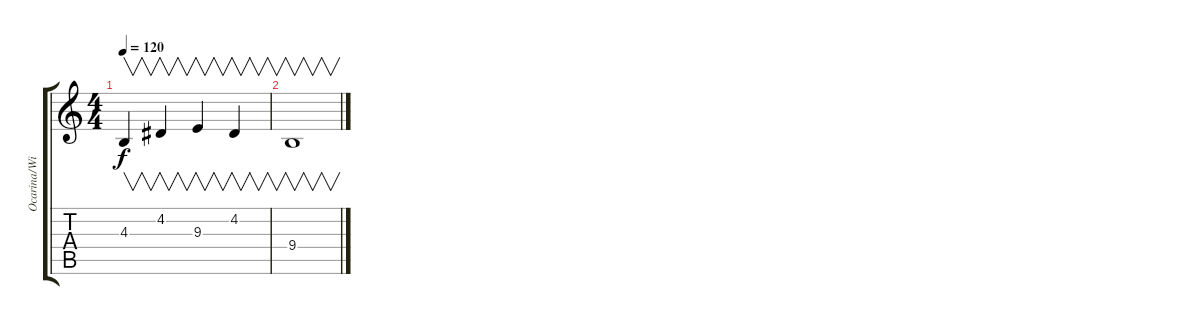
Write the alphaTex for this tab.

\track ("Ocarina/Wind" "Ocarina/Wi") {instrument ocarina}
\staff {score tabs}
\tuning (E4 B3 G3 D3 A2 E2) {hide}
\ts (4 4)
\tempo 120
\clef g2
\ks c
4.3.4{v dy f} 4.2.4{v} 9.3.4{v} 4.2.4{v} |
9.4.1{v}
